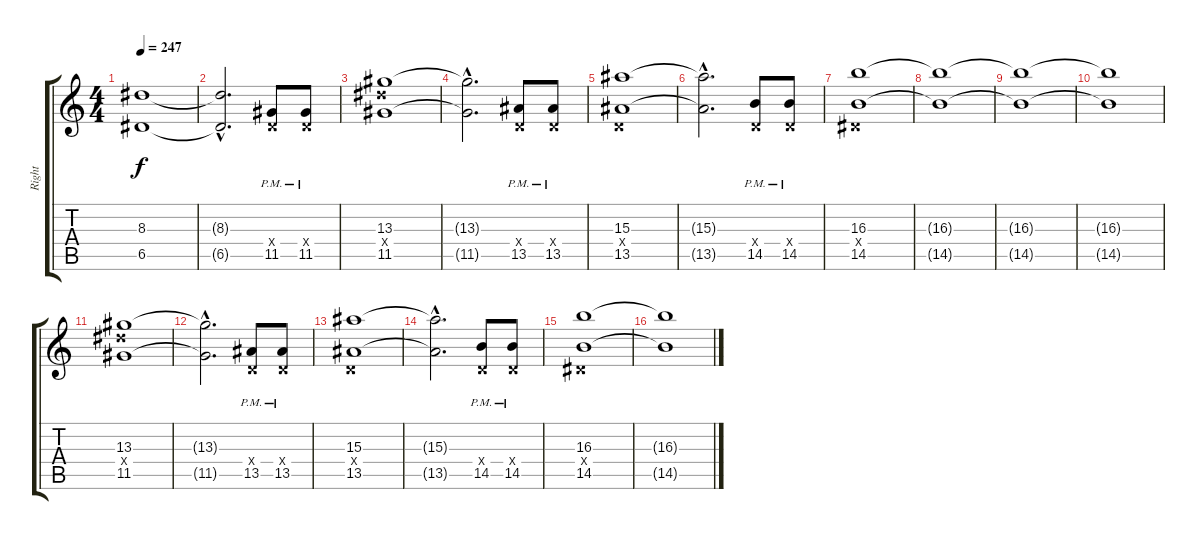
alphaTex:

\track ("Right" "Right") {instrument distortionguitar}
\staff {score tabs}
\tuning (E4 B3 G3 D3 A2 E2) {hide}
\ts (4 4)
\tempo 247
\clef g2
\ks c
(8.3{t} 6.5{t}).1{dy f} |
(8.3{hac t} 6.5{hac t}).2{d} (0.4{x} 11.5{pm}).8 (0.4{x} 11.5{pm}).8 |
(13.3 13.4{x} 11.5).1 |
(13.3{hac t} 11.5{hac t}).2{d} (0.4{x} 13.5{pm}).8 (0.4{x} 13.5{pm}).8 |
(15.3 0.4{x} 13.5).1 |
(15.3{hac t} 13.5{hac t}).2{d} (0.4{x} 14.5{pm}).8 (0.4{x} 14.5{pm}).8 |
(16.3 1.4{x} 14.5).1 |
(16.3{t} 14.5{t}).1 |
(16.3{t} 14.5{t}).1 |
(16.3{t} 14.5{t}).1 |
(13.3 13.4{x} 11.5).1 |
(13.3{hac t} 11.5{hac t}).2{d} (0.4{x} 13.5{pm}).8 (0.4{x} 13.5{pm}).8 |
(15.3 0.4{x} 13.5).1 |
(15.3{hac t} 13.5{hac t}).2{d} (0.4{x} 14.5{pm}).8 (0.4{x} 14.5{pm}).8 |
(16.3 1.4{x} 14.5).1 |
(16.3{t} 14.5{t}).1
